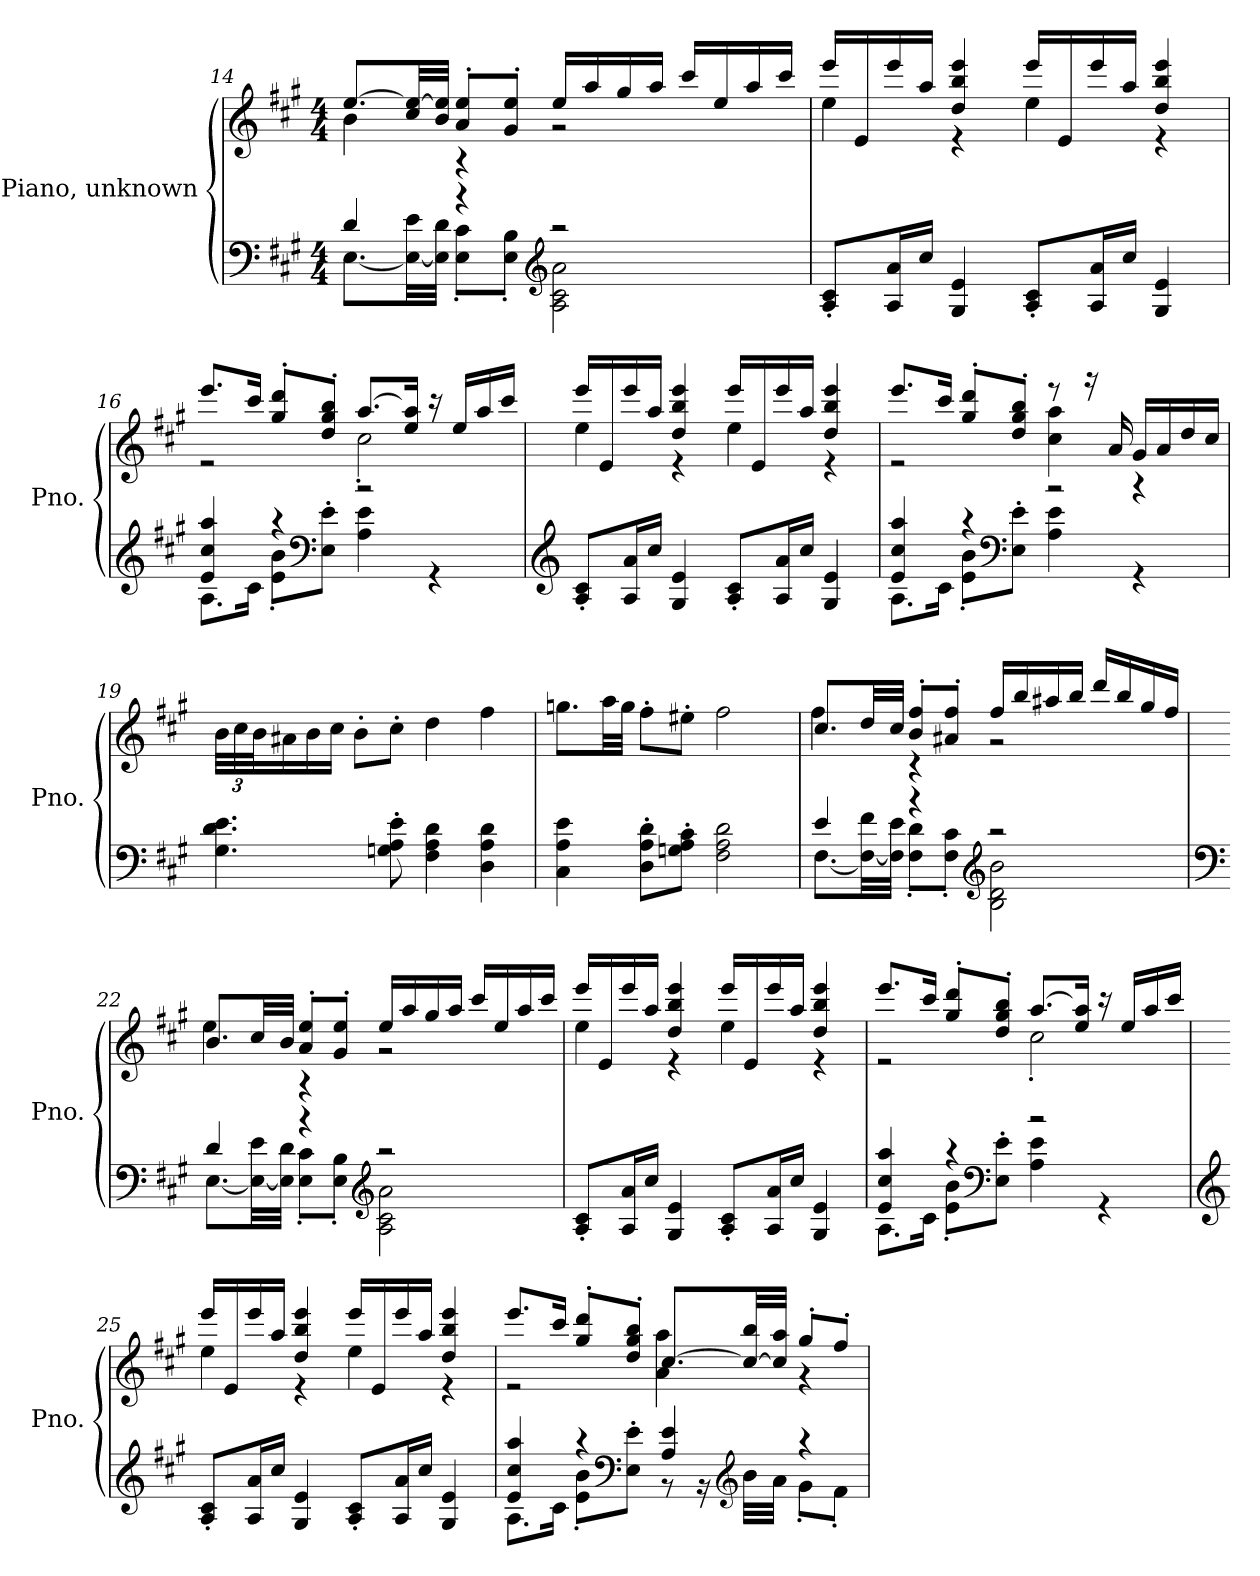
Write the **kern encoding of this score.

**kern	**kern
*part1	*part1
*staff2	*staff1
*I"Piano, unknown	*
*I'Pno.	*
*clefF4	*clefG2
*k[f#c#g#]	*k[f#c#g#]
*M4/4	*M4/4
=14	=14
*^	*^
4d/	[8.E\L	[8.ee/L	4b\
.	32E\_ 32e\LL	32cc#/ 32ee/_LL	.
.	32E\] 32d\JJJ	32b/ 32ee/]JJJ	.
4r	8E\' 8c#\'L	8a/' 8ee/'L	4r
.	8E\' 8B\'J	8g#/' 8ee/'J	.
*clefG2	*	*	*
2r	2A\ 2c#\ 2a\	16ee/LL	2r
.	.	16aa/	.
.	.	16gg#/	.
.	.	16aa/JJ	.
.	.	16ccc#/LL	.
.	.	16ee/	.
.	.	16aa/	.
.	.	16ccc#/JJ	.
*v	*v	*	*
!!LO:LB:g=z	!!
=15	=15	=15
8A/' 8c#/'L	16eee/LL	4ee\
.	16e/	.
16A/ 16a/L	16eee/	.
16cc#/JJ	16aa/JJ	.
4G#/ 4e/	4dd/ 4bb/ 4eee/	4r
8A/' 8c#/'L	16eee/LL	4ee\
.	16e/	.
16A/ 16a/L	16eee/	.
16cc#/JJ	16aa/JJ	.
4G#/ 4e/	4dd/ 4bb/ 4eee/	4r
=16	=16	=16
*^	*	*
4e/ 4cc#/ 4aa/	8.A\L	8.eee/L	2r
.	16c#\Jk	16ccc#/Jk	.
4r	8e\' 8b\'L	8gg#/' 8ddd/'L	.
*clefF4	*	*	*
.	8E\' 8e\'J	8dd/' 8gg#/' 8bb/'J	.
2r	4A\ 4e\	[8.aa/L	2cc#'\
.	.	16ee/ 16aa/]Jk	.
.	4r	16r	.
.	.	16ee/LL	.
.	.	16aa/	.
.	.	16ccc#/JJ	.
*v	*v	*	*
=17	=17	=17
*clefG2	*	*
8A/' 8c#/'L	16eee/LL	4ee\
.	16e/	.
16A/ 16a/L	16eee/	.
16cc#/JJ	16aa/JJ	.
4G#/ 4e/	4dd/ 4bb/ 4eee/	4r
8A/' 8c#/'L	16eee/LL	4ee\
.	16e/	.
16A/ 16a/L	16eee/	.
16cc#/JJ	16aa/JJ	.
4G#/ 4e/	4dd/ 4bb/ 4eee/	4r
!!LO:PB:g=z	!!
=18	=18	=18
*^	*	*
4e/ 4cc#/ 4aa/	8.A\L	8.eee/L	2r
.	16c#\Jk	16ccc#/Jk	.
4r	8e\' 8b\'L	8gg#/' 8ddd/'L	.
*clefF4	*	*	*
.	8E\' 8e\'J	8dd/' 8gg#/' 8bb/'J	.
2r	4A\ 4e\	8r	4cc#\ 4aa\
.	.	16r	.
.	.	16a/	.
.	4r	16g#/LL	4r
.	.	16a/	.
.	.	16dd/	.
.	.	16cc#/JJ	.
*v	*v	*	*
*	*v	*v
=19	=19
*	*Xbrackettup
4.G#\ 4.d\ 4.e\	48b\LLL
.	48cc#\
.	48b\J
.	16a#X\
.	16b\
.	16cc#\JJ
.	8b'\L
8Gn\' 8A\' 8e\'	8cc#'\J
4F#\ 4A\ 4d\	4dd\
4D\ 4A\ 4d\	4ff#\
=20	=20
4C#\ 4A\ 4e\	8.ggn\L
.	32aa\LL
.	32gg\JJJ
8D\' 8A\' 8d\'L	8ff#'\L
8Gn\' 8A\' 8c#\'J	8ee#X'\J
2F#\ 2A\ 2d\	2ff#\
!!LO:LB:g=z
=21	=21
*^	*^
4e/	[8.F#\L	8.cc#/L	4ff#\
.	32F#\_ 32f#\LL	32dd/LL	.
.	32F#\] 32e\JJJ	32cc#/JJJ	.
4r	8F#\' 8d\'L	8b/' 8ff#/'L	4r
.	8F#\' 8c#\'J	8a#X/' 8ff#/'J	.
*clefG2	*	*	*
2r	2B\ 2d\ 2b\	16ff#/LL	2r
.	.	16bb/	.
.	.	16aa#X/	.
.	.	16bb/JJ	.
.	.	16ddd/LL	.
.	.	16bb/	.
.	.	16gg#/	.
.	.	16ff#/JJ	.
=22	=22	=22	=22
*clefF4	*	*	*
4d/	[8.E\L	8.b/L	4ee\
.	32E\_ 32e\LL	32cc#/LL	.
.	32E\] 32d\JJJ	32b/JJJ	.
4r	8E\' 8c#\'L	8a/' 8ee/'L	4r
.	8E\' 8B\'J	8g#/' 8ee/'J	.
*clefG2	*	*	*
2r	2A\ 2c#\ 2a\	16ee/LL	2r
.	.	16aa/	.
.	.	16gg#/	.
.	.	16aa/JJ	.
.	.	16ccc#/LL	.
.	.	16ee/	.
.	.	16aa/	.
.	.	16ccc#/JJ	.
*v	*v	*	*
!!LO:LB:g=z	!!
=23	=23	=23
8A/' 8c#/'L	16eee/LL	4ee\
.	16e/	.
16A/ 16a/L	16eee/	.
16cc#/JJ	16aa/JJ	.
4G#/ 4e/	4dd/ 4bb/ 4eee/	4r
8A/' 8c#/'L	16eee/LL	4ee\
.	16e/	.
16A/ 16a/L	16eee/	.
16cc#/JJ	16aa/JJ	.
4G#/ 4e/	4dd/ 4bb/ 4eee/	4r
=24	=24	=24
*^	*	*
4e/ 4cc#/ 4aa/	8.A\L	8.eee/L	2r
.	16c#\Jk	16ccc#/Jk	.
4r	8e\' 8b\'L	8gg#/' 8ddd/'L	.
*clefF4	*	*	*
.	8E\' 8e\'J	8dd/' 8gg#/' 8bb/'J	.
2r	4A\ 4e\	[8.aa/L	2cc#'\
.	.	16ee/ 16aa/]Jk	.
.	4r	16r	.
.	.	16ee/LL	.
.	.	16aa/	.
.	.	16ccc#/JJ	.
*v	*v	*	*
=25	=25	=25
*clefG2	*	*
8A/' 8c#/'L	16eee/LL	4ee\
.	16e/	.
16A/ 16a/L	16eee/	.
16cc#/JJ	16aa/JJ	.
4G#/ 4e/	4dd/ 4bb/ 4eee/	4r
8A/' 8c#/'L	16eee/LL	4ee\
.	16e/	.
16A/ 16a/L	16eee/	.
16cc#/JJ	16aa/JJ	.
4G#/ 4e/	4dd/ 4bb/ 4eee/	4r
!!LO:LB:g=z	!!
=26	=26	=26
*^	*	*
4e/ 4cc#/ 4aa/	8.A\L	8.eee/L	2r
.	16c#\Jk	16ccc#/Jk	.
4r	8e\' 8b\'L	8gg#/' 8ddd/'L	.
*clefF4	*	*	*
.	8E\' 8e\'J	8dd/' 8gg#/' 8bb/'J	.
4A/ 4e/	8r	[8.cc#/L	4a\ 4aa\
.	16r	.	.
*clefG2	*	*	*
.	32b\LLL	32cc#/_ 32bb/LL	.
.	32a\JJJ	32cc#/] 32aa/JJJ	.
4r	8g#'\L	8gg#'/L	4r
.	8f#'\J	8ff#'/J	.
*v	*v	*	*
*	*v	*v
=	=
*-	*-
